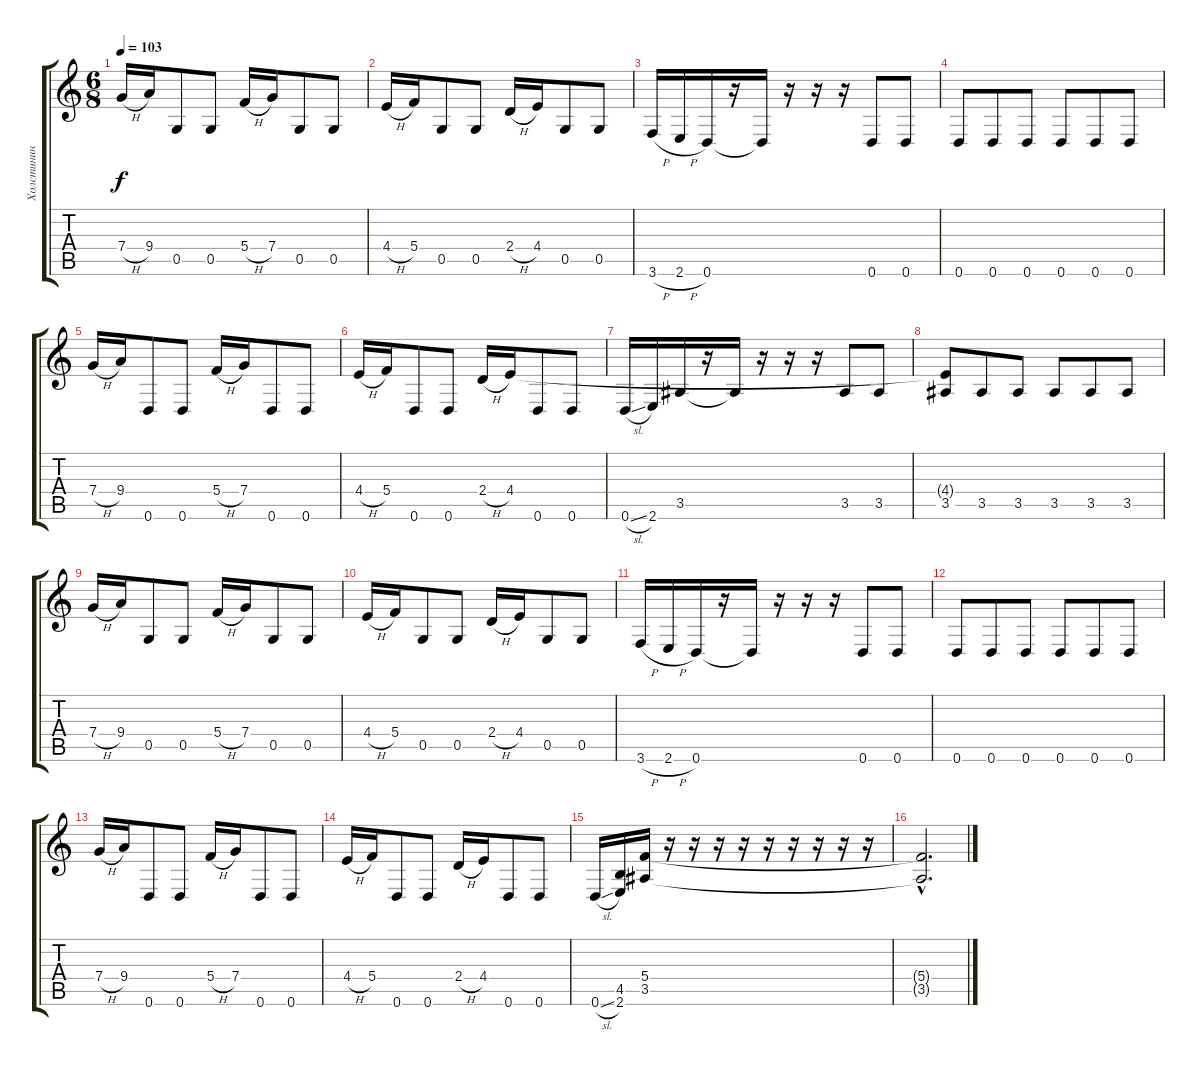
\track ("Холстинин " "Холстинин ") {instrument distortionguitar}
\staff {score tabs}
\tuning (D4 A3 F3 C3 G2 D2) {hide}
\ts (6 8)
\tempo 103
\clef g2
\ks c
7.4{h}.16{dy f} 9.4.16 0.5.8 0.5.8 5.4{h}.16 7.4.16 0.5.8 0.5.8 |
4.4{h}.16 5.4.16 0.5.8 0.5.8 2.4{h}.16 4.4.16 0.5.8 0.5.8 |
3.6{h}.16 2.6{h}.16 0.6.16 r.16 0.6{t}.16 r.16 r.16 r.16 0.6.8 0.6.8 |
0.6.8 0.6.8 0.6.8 0.6.8 0.6.8 0.6.8 |
7.4{h}.16 9.4.16 0.6.8 0.6.8 5.4{h}.16 7.4.16 0.6.8 0.6.8 |
4.4{h}.16 5.4.16 0.6.8 0.6.8 2.4{h}.16 4.4.16 0.6.8 0.6.8 |
0.6{sl}.16 2.6.16 3.5.16 r.16 3.5{t}.16 r.16 r.16 r.16 3.5.8 3.5.8 |
(4.4{t} 3.5).8 3.5.8 3.5.8 3.5.8 3.5.8 3.5.8 |
7.4{h}.16 9.4.16 0.5.8 0.5.8 5.4{h}.16 7.4.16 0.5.8 0.5.8 |
4.4{h}.16 5.4.16 0.5.8 0.5.8 2.4{h}.16 4.4.16 0.5.8 0.5.8 |
3.6{h}.16 2.6{h}.16 0.6.16 r.16 0.6{t}.16 r.16 r.16 r.16 0.6.8 0.6.8 |
0.6.8 0.6.8 0.6.8 0.6.8 0.6.8 0.6.8 |
7.4{h}.16{volume 13 instrument distortionguitar} 9.4.16 0.6.8 0.6.8 5.4{h}.16 7.4.16 0.6.8 0.6.8 |
4.4{h}.16 5.4.16 0.6.8 0.6.8 2.4{h}.16 4.4.16 0.6.8 0.6.8 |
0.6{sl}.16 (4.5 2.6).16 (5.4 3.5).16 r.16 r.16 r.16 r.16 r.16 r.16 r.16 r.16 r.16 |
(5.4{hac t} 3.5{hac t}).2{d}
